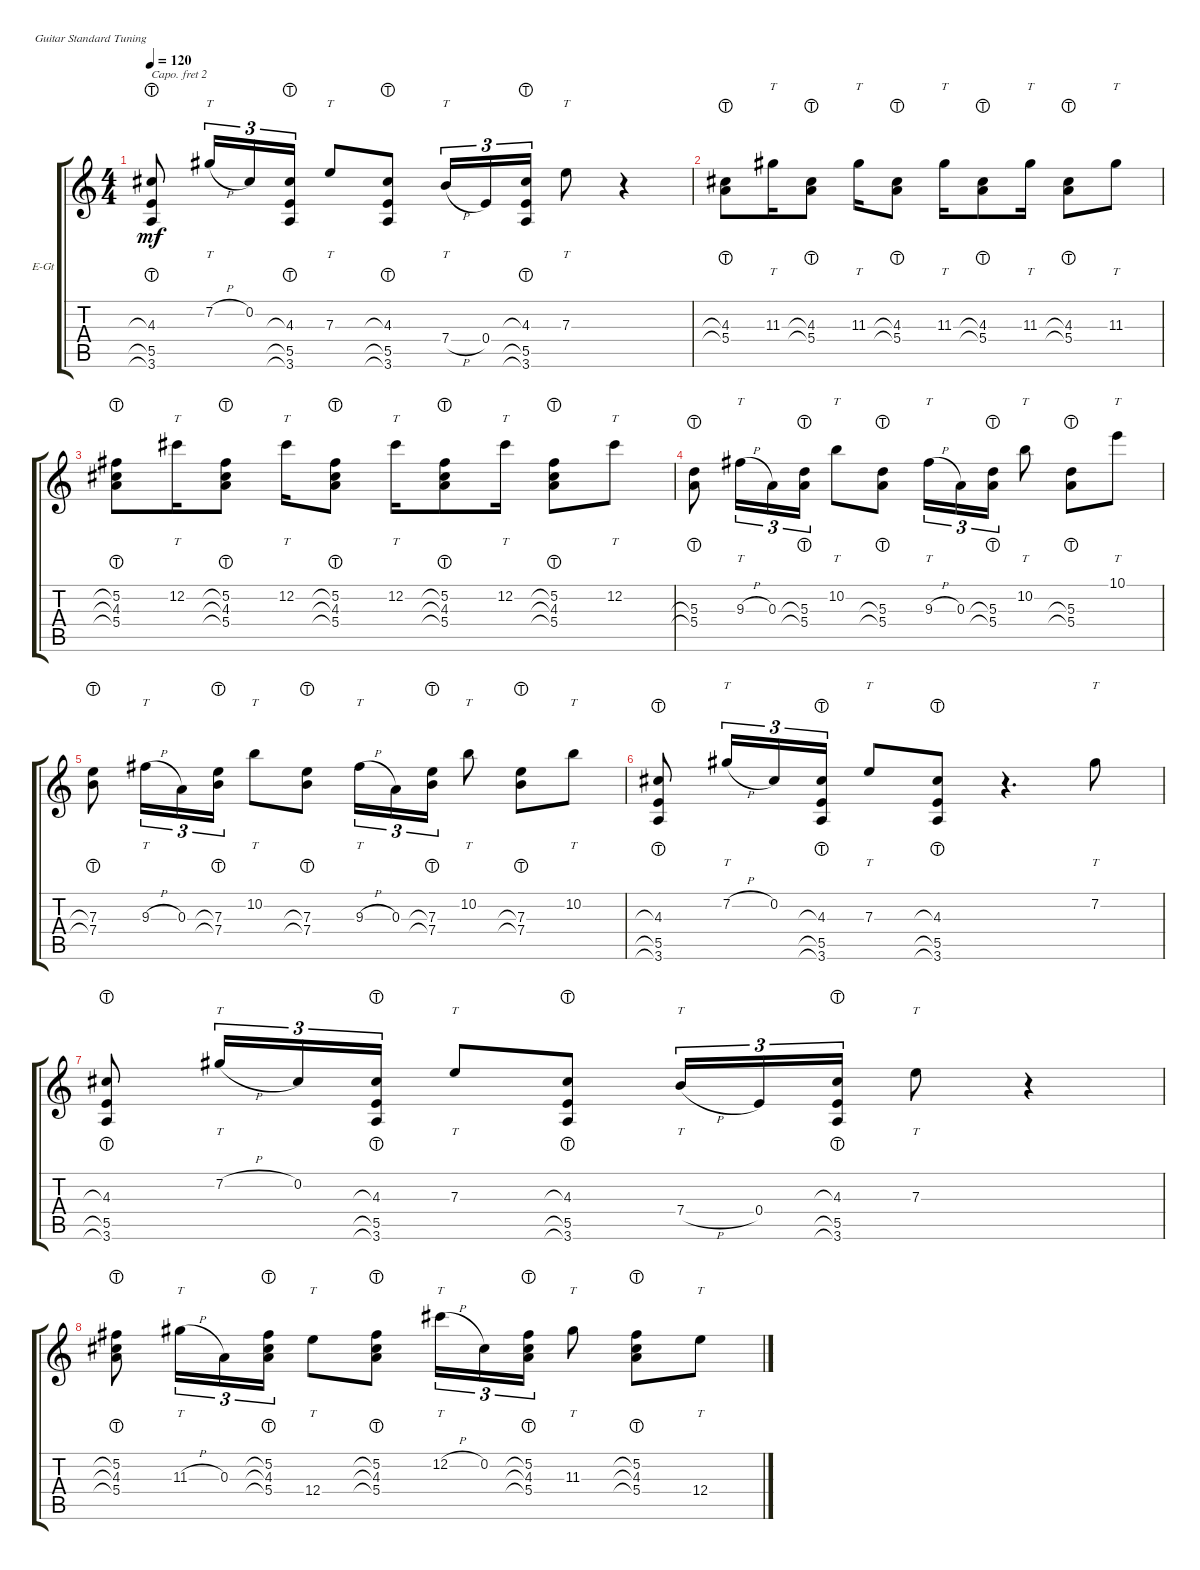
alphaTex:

\defaultSystemsLayout 4
\bracketExtendMode groupsimilarinstruments
\firstSystemTrackNameOrientation horizontal
\otherSystemsTrackNameOrientation horizontal
\track ("Electric Guitar(Left)" "E-Gt") {instrument electricguitarclean}
\staff {score tabs}
\capo 2
\tuning (E4 B3 G3 D3 A2 E2)
\ts (4 4)
\tempo 120
\clef g2
\ks c
(3.6{lht} 4.3{lht} 5.5{lht}).8{dy mf} 7.2{h}.16{tt tu (3 2)} 0.2.16{tu (3 2)} (3.6{lht} 4.3{lht} 5.5{lht}).16{tu (3 2)} 7.3.8{tt} (3.6{lht} 4.3{lht} 5.5{lht}).8 7.4{h}.16{tt tu (3 2)} 0.4.16{tu (3 2)} (3.6{lht} 4.3{lht} 5.5{lht}).16{tu (3 2)} 7.3.8{tt} r.4 |
(5.4{lht} 4.3{lht}).8 11.3.16{tt} (4.3{lht} 5.4{lht}).8 11.3.16{tt} (5.4{lht} 4.3{lht}).8 11.3.16{tt} (5.4{lht} 4.3{lht}).8 11.3.16{tt} (5.4{lht} 4.3{lht}).8 11.3.8{tt} |
(5.4{lht} 4.3{lht} 5.2{lht}).8 12.2.16{tt} (5.4{lht} 4.3{lht} 5.2{lht}).8 12.2.16{tt} (5.4{lht} 4.3{lht} 5.2{lht}).8 12.2.16{tt} (5.4{lht} 4.3{lht} 5.2{lht}).8 12.2.16{tt} (5.4{lht} 4.3{lht} 5.2{lht}).8 12.2.8{tt} |
(5.4{lht} 5.3{lht}).8 9.3{h}.16{tt tu (3 2)} 0.3.16{tu (3 2)} (5.4{lht} 5.3{lht}).16{tu (3 2)} 10.2.8{tt} (5.4{lht} 5.3{lht}).8 9.3{h}.16{tt tu (3 2)} 0.3.16{tu (3 2)} (5.4{lht} 5.3{lht}).16{tu (3 2)} 10.2.8{tt} (5.4{lht} 5.3{lht}).8 10.1.8{tt} |
(7.4{lht} 7.3{lht}).8 9.3{h}.16{tt tu (3 2)} 0.3.16{tu (3 2)} (7.4{lht} 7.3{lht}).16{tu (3 2)} 10.2.8{tt} (7.4{lht} 7.3{lht}).8 9.3{h}.16{tt tu (3 2)} 0.3.16{tu (3 2)} (7.4{lht} 7.3{lht}).16{tu (3 2)} 10.2.8{tt} (7.4{lht} 7.3{lht}).8 10.2.8{tt} |
(3.6{lht} 4.3{lht} 5.5{lht}).8 7.2{h}.16{tt tu (3 2)} 0.2.16{tu (3 2)} (3.6{lht} 4.3{lht} 5.5{lht}).16{tu (3 2)} 7.3.8{tt} (3.6{lht} 4.3{lht} 5.5{lht}).8 r.4{d} 7.2.8{tt} |
(3.6{lht} 4.3{lht} 5.5{lht}).8 7.2{h}.16{tt tu (3 2)} 0.2.16{tu (3 2)} (3.6{lht} 4.3{lht} 5.5{lht}).16{tu (3 2)} 7.3.8{tt} (3.6{lht} 4.3{lht} 5.5{lht}).8 7.4{h}.16{tt tu (3 2)} 0.4.16{tu (3 2)} (3.6{lht} 4.3{lht} 5.5{lht}).16{tu (3 2)} 7.3.8{tt} r.4 |
(5.4{lht} 4.3{lht} 5.2{lht}).8 11.3{h}.16{tt tu (3 2)} 0.3.16{tu (3 2)} (5.4{lht} 4.3{lht} 5.2{lht}).16{tu (3 2)} 12.4.8{tt} (5.4{lht} 4.3{lht} 5.2{lht}).8 12.2{h}.16{tt tu (3 2)} 0.2.16{tu (3 2)} (5.4{lht} 4.3{lht} 5.2{lht}).16{tu (3 2)} 11.3.8{tt} (5.4{lht} 4.3{lht} 5.2{lht}).8 12.4.8{tt}
